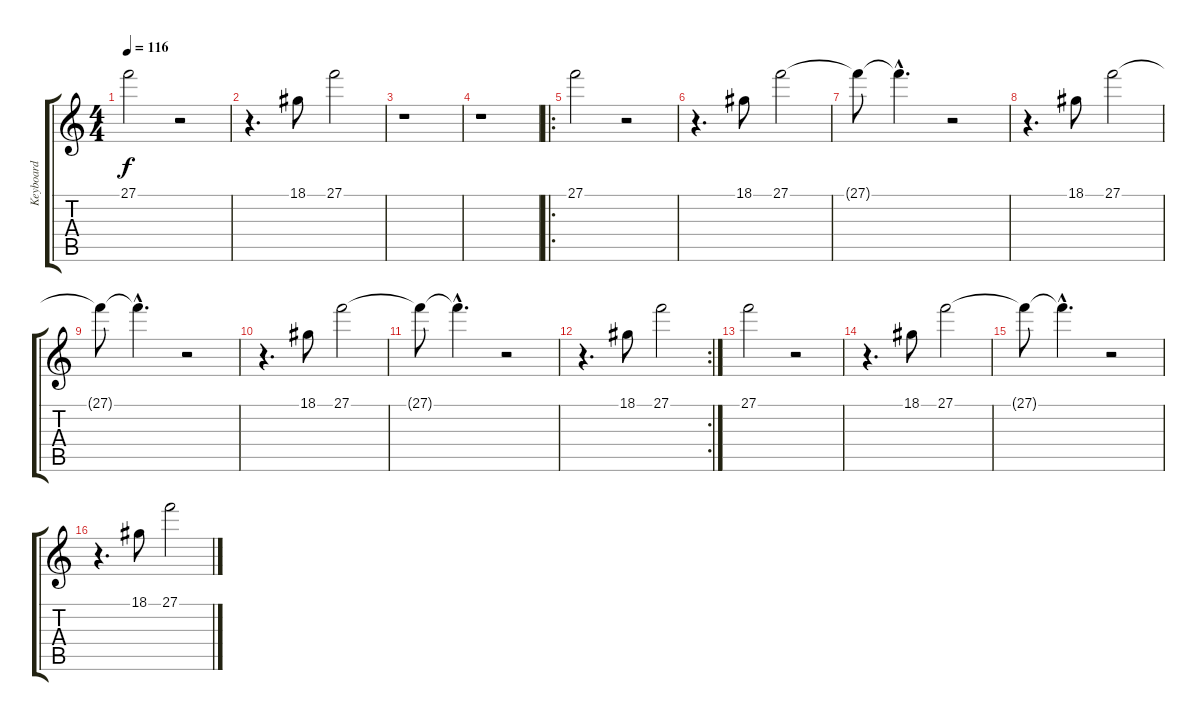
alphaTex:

\track ("Keyboard" "Keyboard") {instrument whistle}
\staff {score tabs}
\tuning (D4 A3 F3 C3 G2 D2) {hide}
\ts (4 4)
\tempo 116
\clef g2
\ks c
27.1.2{dy f volume 3 balance 0 instrument whistle} r.2 |
r.4{d volume 5 balance 16} 18.1.8{volume 3} 27.1.2 |
r.1 |
r.1{volume 5} |
\ro
27.1.2{volume 3 balance 0} r.2 |
r.4{d balance 16} 18.1.8{volume 4} 27.1.2 |
27.1{t}.8{volume 5} 27.1{hac t}.4{d volume 3} r.2 |
r.4{d} 18.1.8{volume 4} 27.1.2 |
27.1{t}.8{volume 5} 27.1{hac t}.4{d volume 3} r.2 |
r.4{d} 18.1.8{volume 4} 27.1.2 |
27.1{t}.8{volume 5} 27.1{hac t}.4{d volume 3} r.2 |
\rc 2
r.4{d} 18.1.8{volume 4} 27.1.2 |
27.1.2{volume 3 balance 0} r.2 |
r.4{d balance 16} 18.1.8{volume 4} 27.1.2 |
27.1{t}.8{volume 5} 27.1{hac t}.4{d volume 3} r.2 |
r.4{d} 18.1.8{volume 4} 27.1.2
